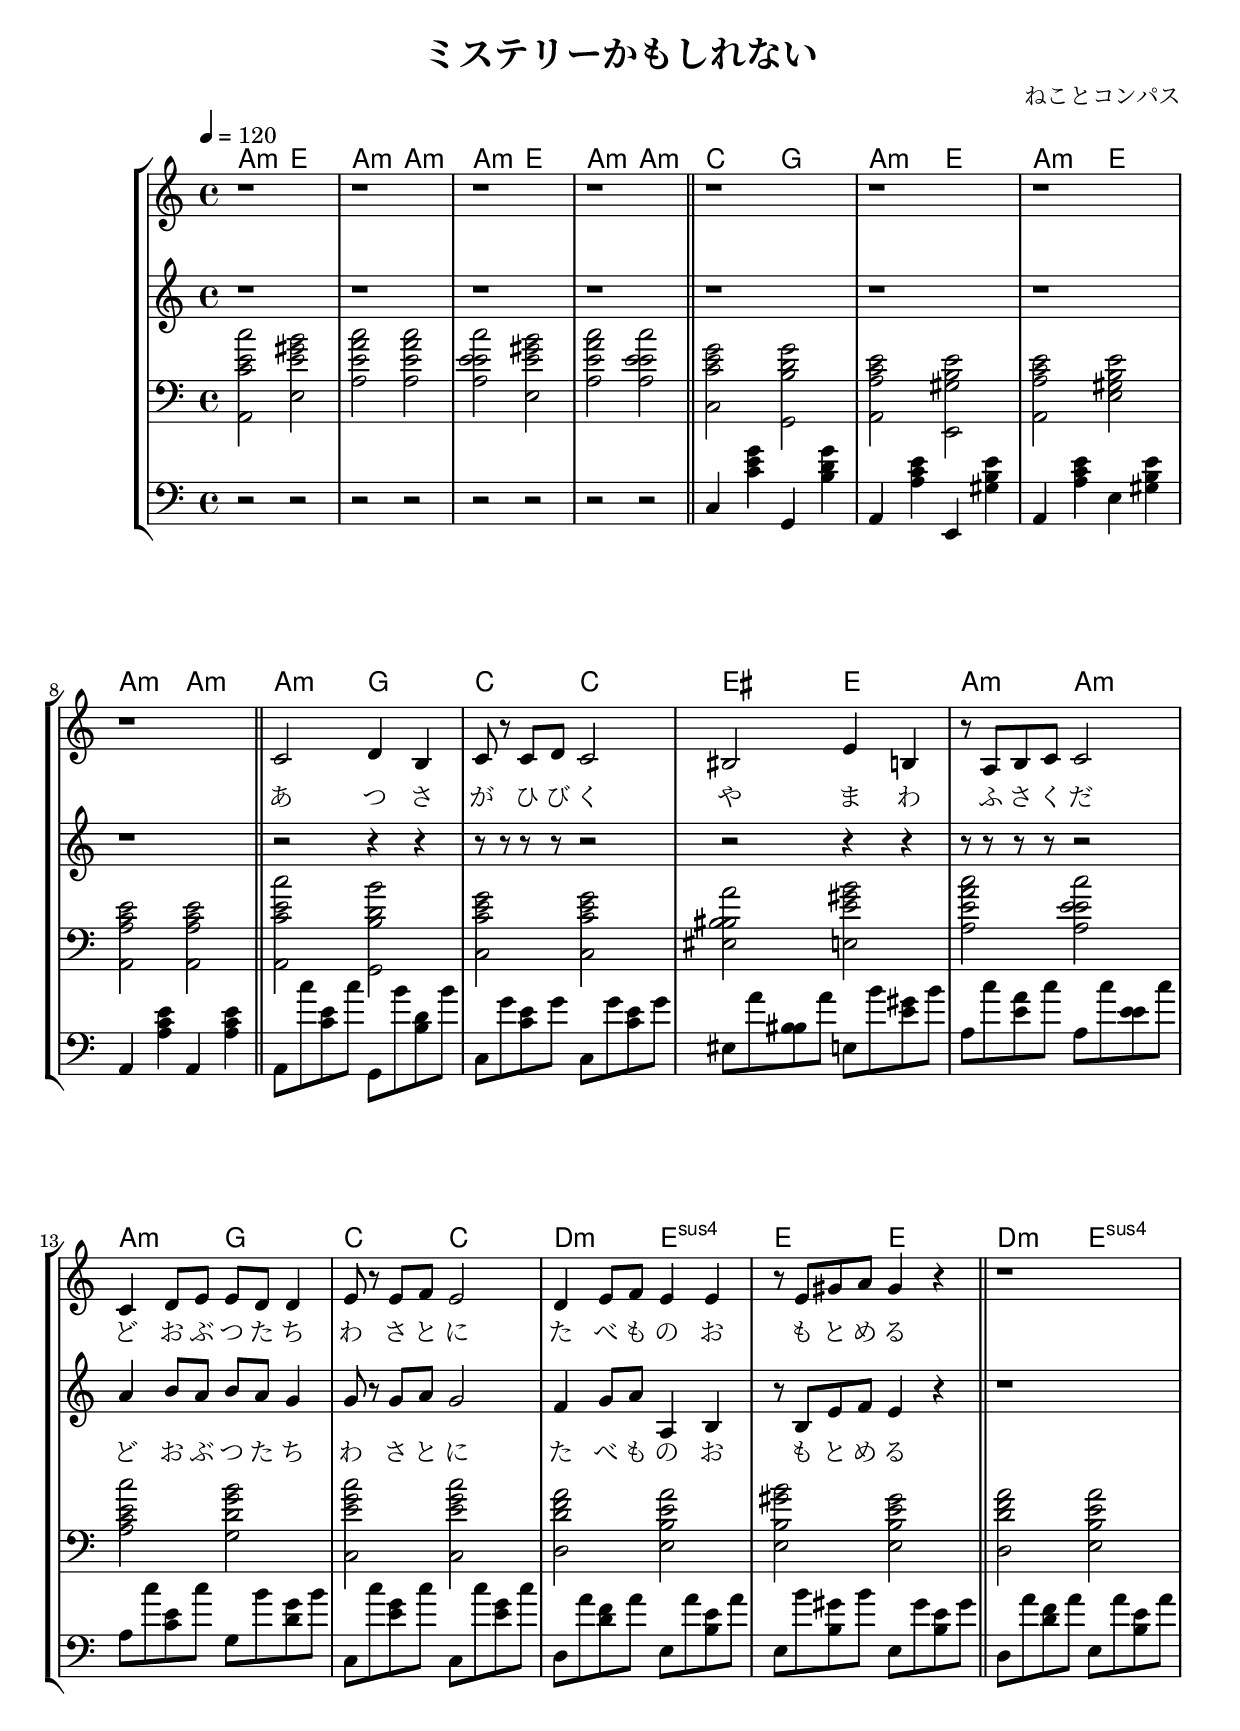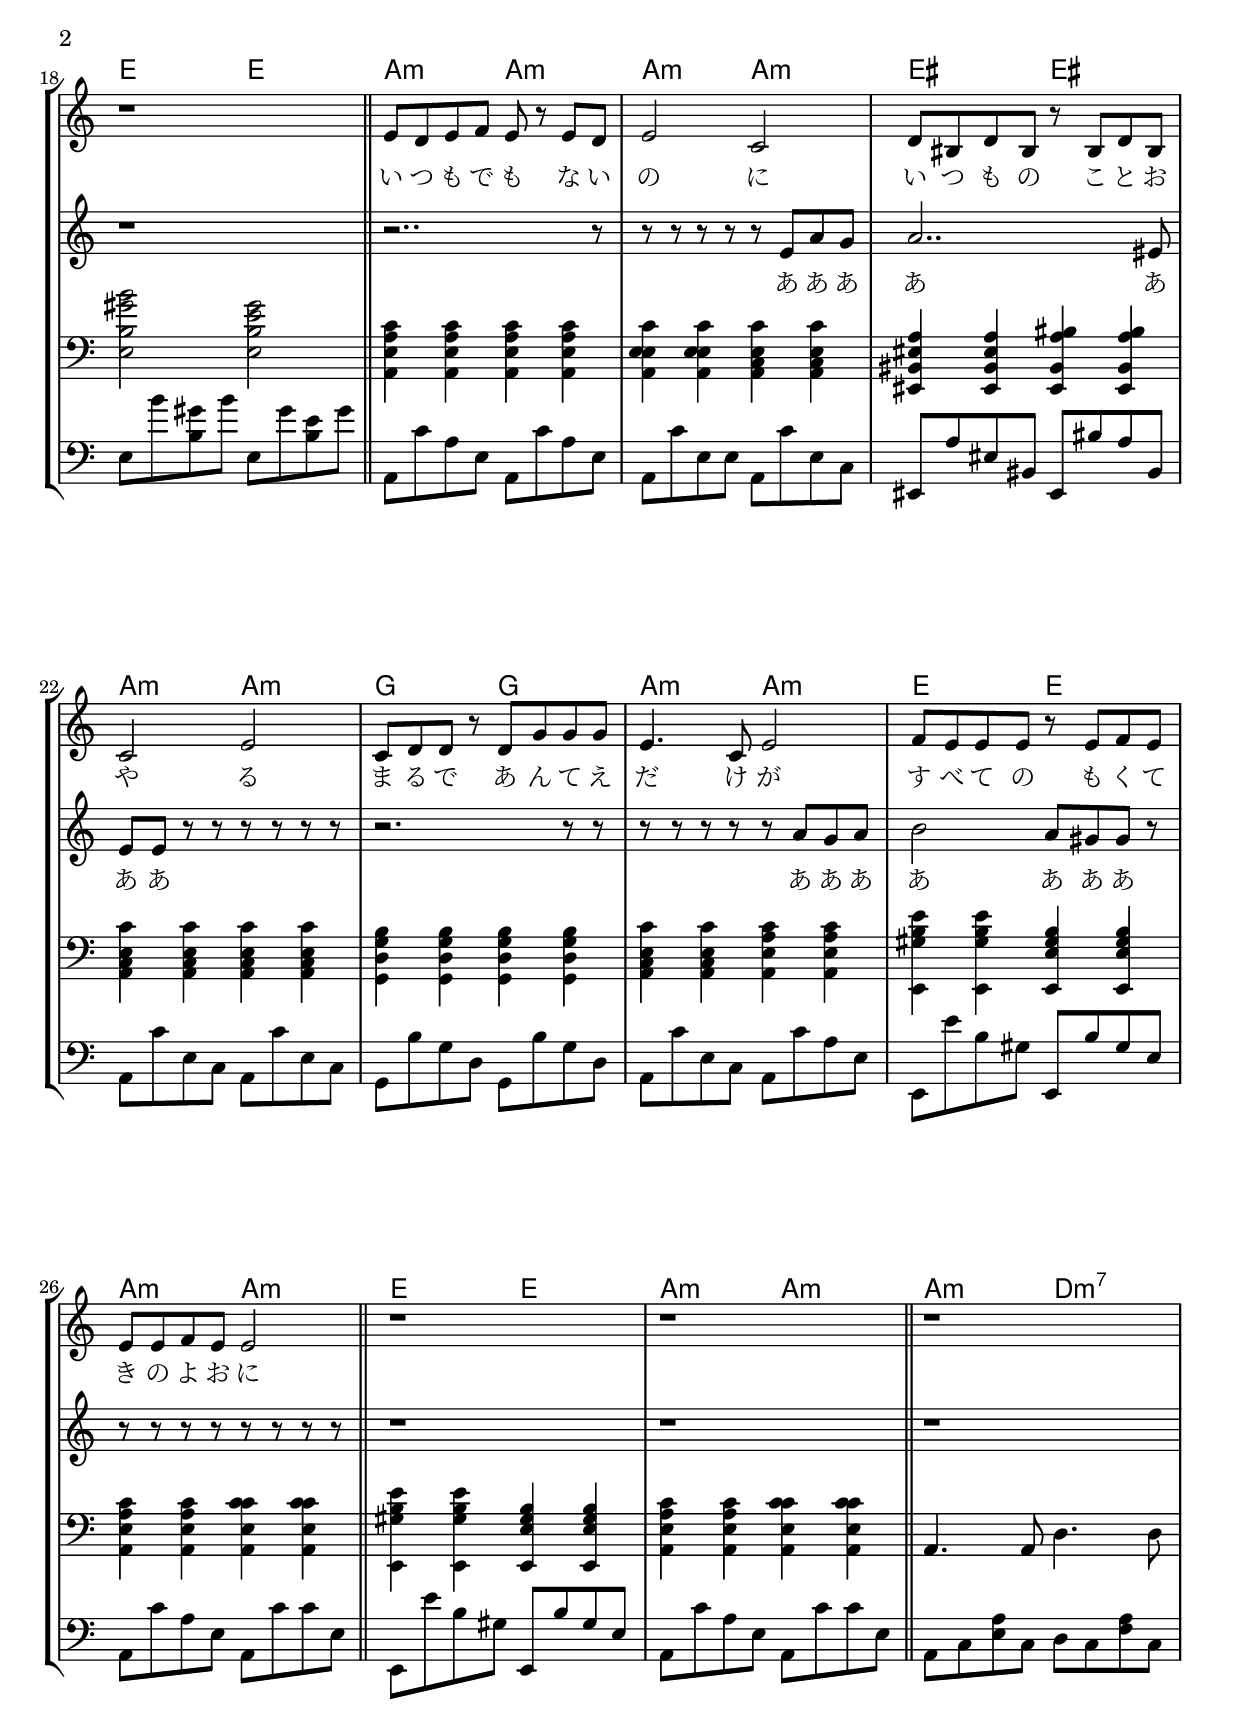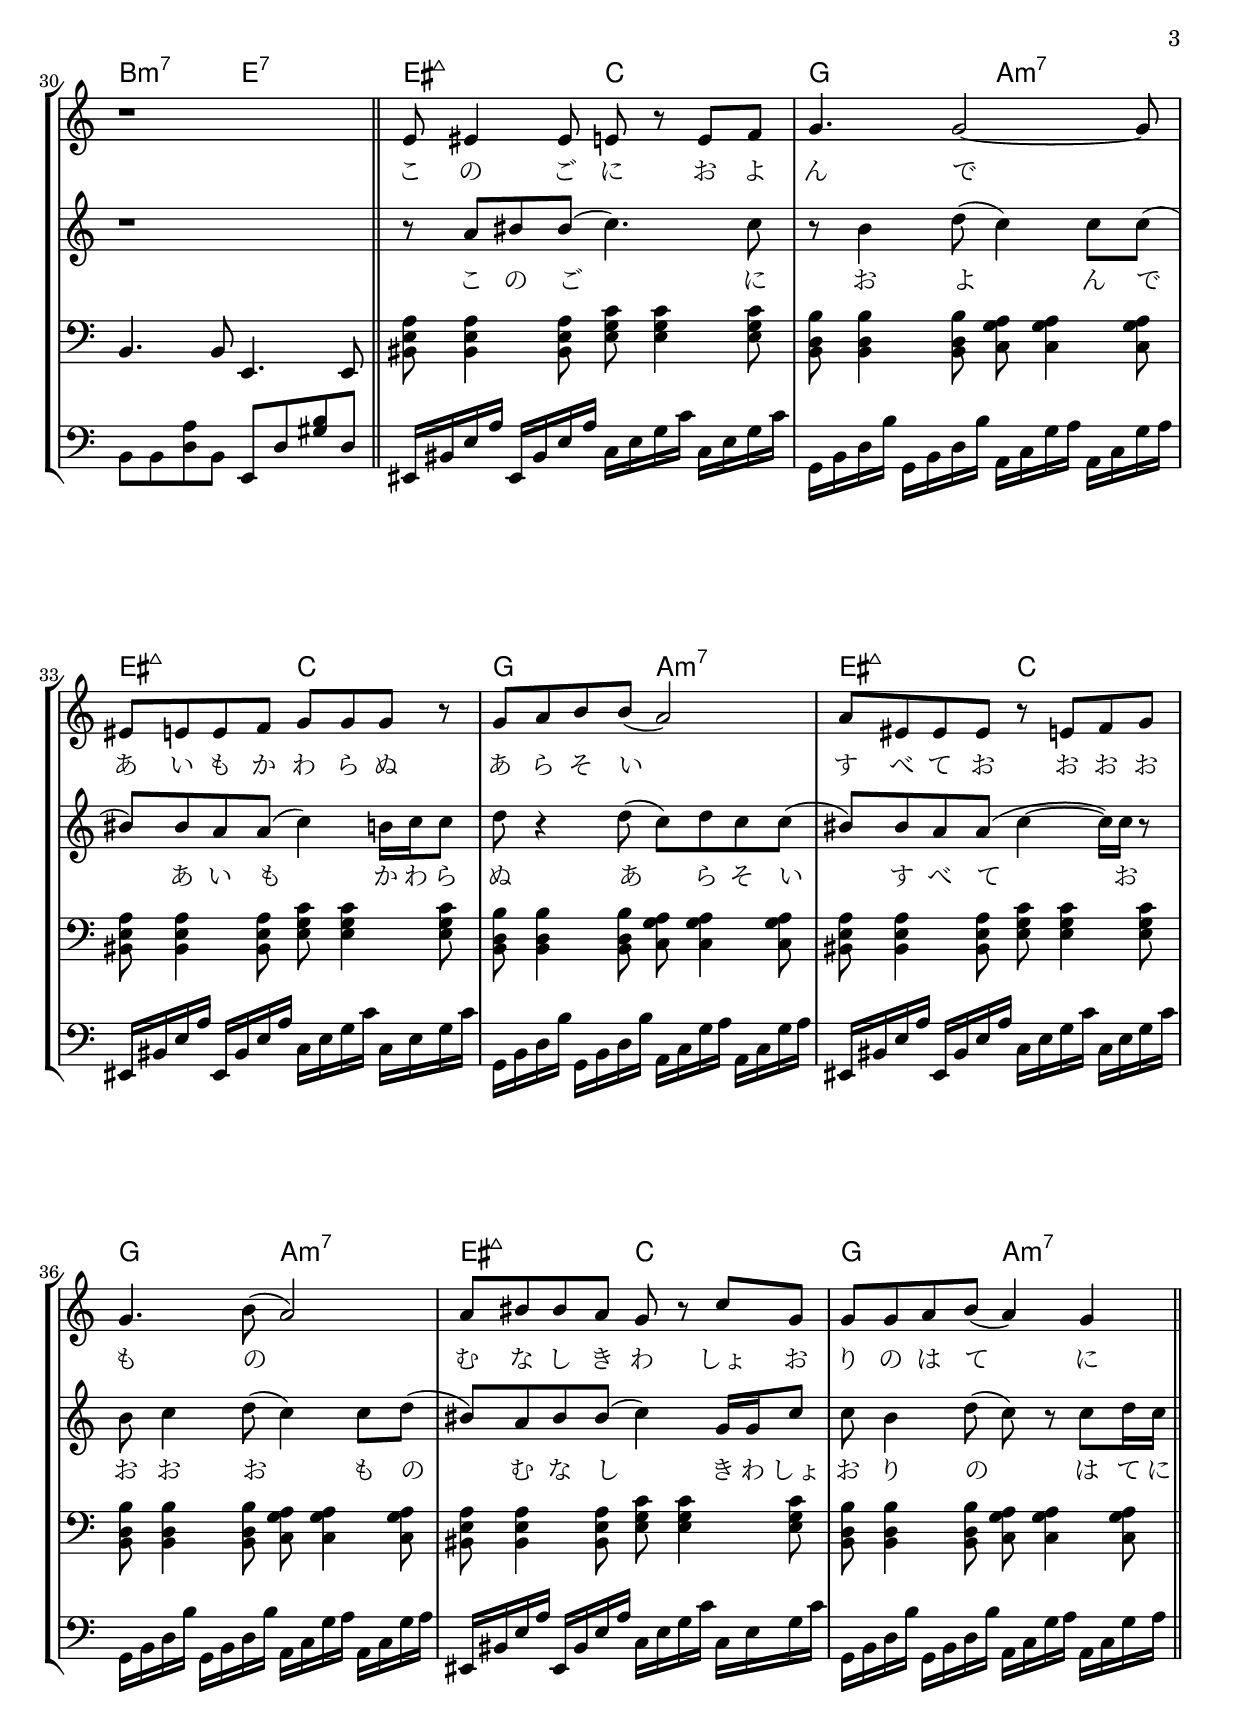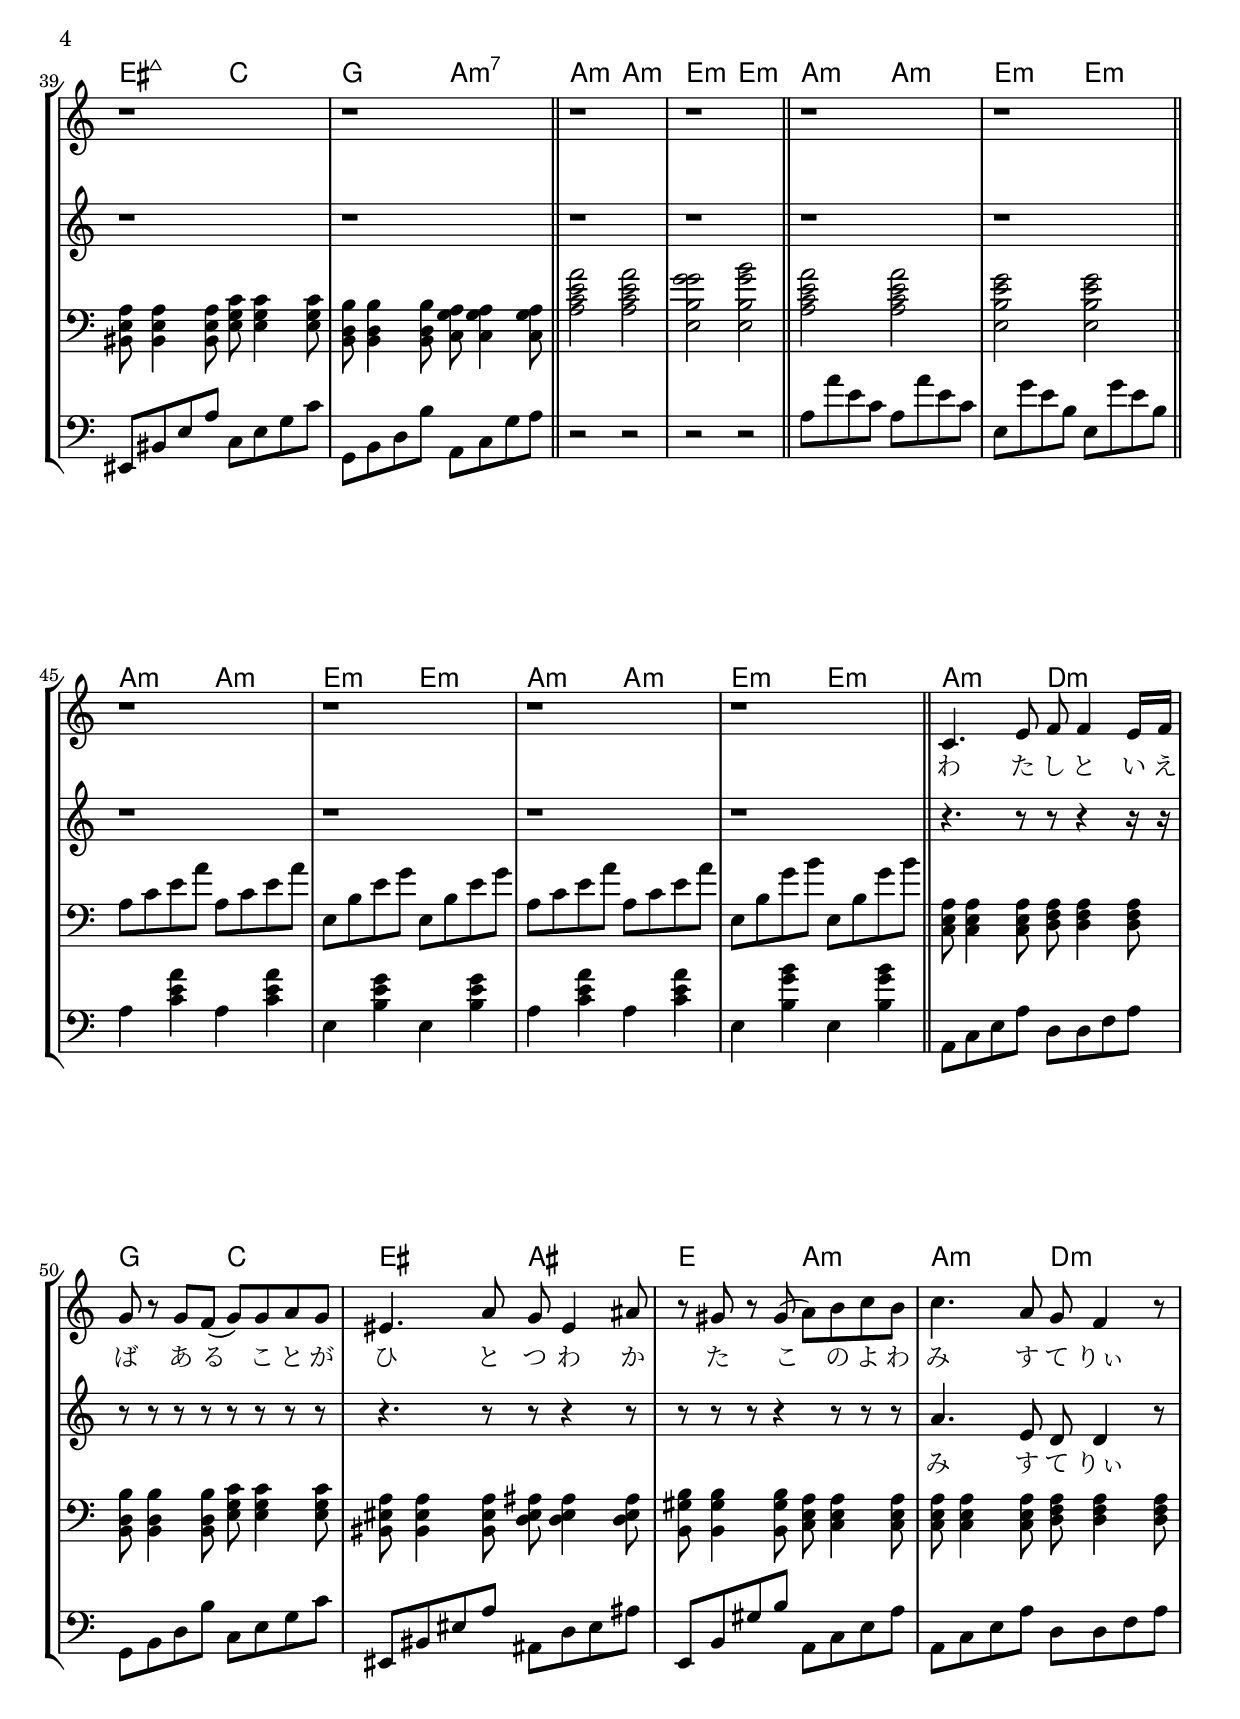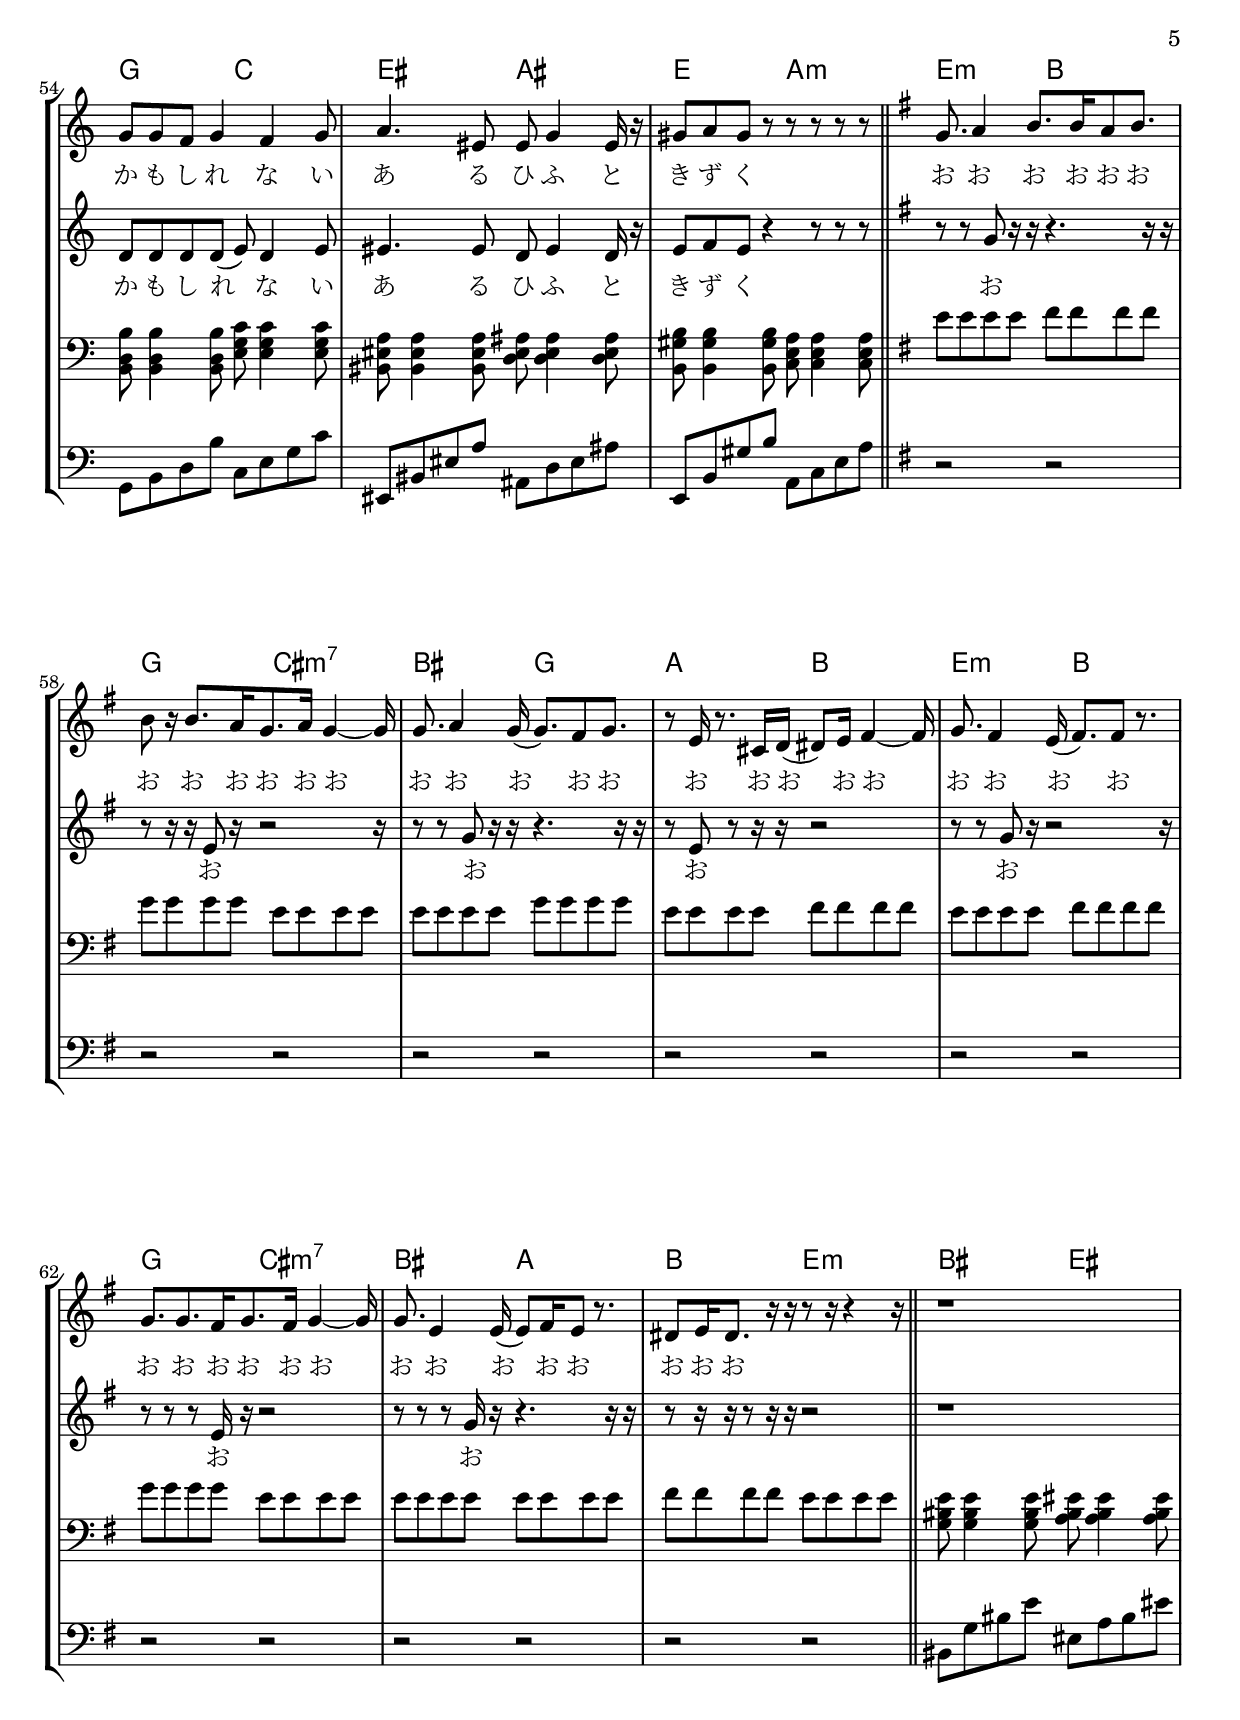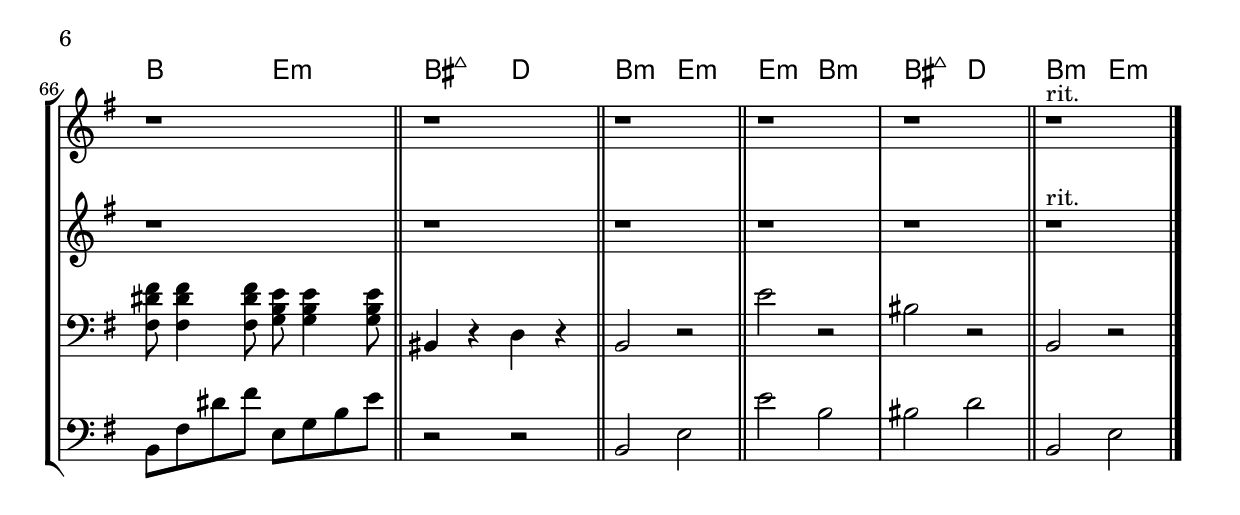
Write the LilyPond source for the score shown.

\version "2.12.1"

\header {
	title = \markup {ミステリーかもしれない}
	composer = \markup \center-column {ねことコンパス}
}

harmony = \chordmode {
	a2:m e a:m a:m a:m e a:m a:m 

	c g a:m e a:m e a:m a:m 

	a:m g c c eis e a:m a:m a:m g c c d:m e:sus4 e e 

	d:m e:sus4 e e 

	a:m a:m a:m a:m eis eis a:m a:m g g a:m a:m e e a:m a:m 

	e e a:m a:m 

	a:m d:min7 b:m7 e:7 

	eis:maj7 c g a:min7 eis:maj7 c g a:min7 eis:maj7 c g a:min7 eis:maj7 c g a:min7 

	eis:maj7 c g a:min7 

	a:m a:m e:m e:m 

	a:m a:m e:m e:m 

	a:m a:m e:m e:m a:m a:m e:m e:m 

	a:m d:m g c eis ais e a:m a:m d:m g c eis ais e a:m 

	e:m b g cis:m7 bis g a b e:m b g cis:m7 bis a b e:m 

	bis eis b e:m 

	bis:maj7 d 

	b:m e:m 

	e:m b:m bis:maj7 d 

	b:m e:m 
}

melody = {
	\key c \major
	\tempo 4 = 120
	r1 | r1 | r1 | r1   
	r1 | r1 | r1 | r1   
	\set Staff.midiInstrument = #"mmi0.45"
	 c'2  d'4  b4 
	c'8  r8  c'8  d'8  c'2 
	bis2  e'4  b4 
	r8  a8  b8  c'8  c'2 
	c'4  d'8  e'8  e'8  d'8  d'4 
	e'8  r8  e'8  f'8  e'2 
	d'4  e'8  f'8  e'4  e'4 
	r8  e'8  gis'8  a'8  gis'4  	r4 	r1 | r1   
	\set Staff.midiInstrument = #"mmi0.45"
	e'8  d'8  e'8  f'8  e'8  r8  e'8  d'8 
	e'2  c'2 
	d'8  bis8  d'8  bis8  r8  bis8  d'8  bis8 
	c'2  e'2 
	c'8  d'8  d'8  r8  d'8  g'8  g'8  g'8 
	e'4.  c'8  e'2 
	f'8  e'8  e'8  e'8  r8  e'8  f'8  e'8 
	e'8  e'8  f'8  e'8  e'2
	r1 | r1   
	r1 | r1   
	\set Staff.midiInstrument = #"mmi0.45"
	e'8  eis'4  eis'8  e'8  r8  e'8  f'8 
	g'4.  g'2~g'8 
	eis'8  e'8  e'8  f'8  g'8  g'8  g'8  r8 
	g'8  a'8  b'8  b'8  (a'2) 
	a'8  eis'8  eis'8  eis'8  r8  e'8  f'8  g'8 
	g'4.  b'8  (a'2) 
	a'8  bis'8  bis'8  a'8  g'8  r8  c''8  g'8 
	g'8  g'8  a'8  b'8  (a'4)  g'4
	r1 | r1   
	r1 | r1   
	r1 | r1   
	r1 | r1 | r1 | r1   
	\set Staff.midiInstrument = #"mmi0.45"
	c'4.  e'8  f'8  f'4  e'16  f'16 
	g'8  r8  g'8  f'8  (g'8)  g'8  a'8  g'8 
	eis'4.  a'8  g'8  eis'4  ais'8 
	r8  gis'8  r8  gis'8  (a'8)  b'8  c''8  b'8 
	c''4.  a'8  g'8  f'4  r8 
	g'8  g'8  f'8  g'4  f'4  g'8 
	a'4.  eis'8  eis'8  g'4  eis'16  r16 
	gis'8  a'8  gis'8  r8  r8  r8  r8  r8
	\set Staff.midiInstrument = #"Pad 5 (bowed)"
		\key g \major
g'8.  a'4  b'8.  b'16  a'8  b'8. 
	b'8  r16  b'8.  a'16  g'8.  a'16  g'4~g'16 
	g'8.  a'4  g'16  (g'8.)  fis'8  g'8. 
	r8  e'16  r8.  cis'16  d'16  (dis'8)  e'16  fis'4~fis'16 
	g'8.  fis'4  e'16  (fis'8.)  fis'8  r8. 
	g'8.  g'8.  fis'16  g'8.  fis'16  g'4~g'16 
	g'8.  e'4  e'16  (e'8)  fis'16  e'8  r8. 
	dis'8  e'16  dis'8.  r16  r16  r8  r16  r4~r16
	r1 | r1   
	r1   
	r1   
	r1 | r1   
	r1^"rit." \bar "|."
}

words = \lyricmode {
	
	
	あ  つ  さ  が  ひ  び  く  や  ま  わ  ふ  さ  く  だ  ど  お  ぶ  つ  た  ち  わ  さ  と  に  た  べ  も  の  お  も  と  め  る  
	
	い  つ  も  で  も  な  い  の  に  い  つ  も  の  こ  と  お  や  る  ま  る  で  あ  ん  て  え  だ  け  が  す  べ  て  の  も  く  て  き  の  よ  お  に  
	
	
	こ  の  ご  に  お  よ  ん  で  あ  い  も  か  わ  ら  ぬ  あ  ら  そ  い  す  べ  て  お  お  お  お  も  の  む  な  し  き  わ  しょ  お  り  の  は  て  に  
	
	
	
	
	わ  た  し  と  い  え  ば  あ  る  こ  と  が  ひ  と  つ  わ  か  た  こ  の  よ  わ  み  す  て  りぃ  か  も  し  れ  な  い  あ  る  ひ  ふ  と  き  ず  く  
	お  お  お  お  お  お  お  お  お  お  お  お  お  お  お  お  お  お  お  お  お  お  お  お  お  お  お  お  お  お  お  お  お  お  お  お  お  お  お  お  
	
	
	
	
	
}

secondmelody = {
	\key c \major
	\tempo 4 = 120
	r1 | r1 | r1 | r1   
	r1 | r1 | r1 | r1   
	\set Staff.midiInstrument = #"fss0.29"
	 r2  r4  r4 
	r8  r8  r8  r8  r2 
	r2  r4  r4 
	r8  r8  r8  r8  r2 
	a'4  b'8  a'8  b'8  a'8  g'4 
	g'8  r8  g'8  a'8  g'2 
	f'4  g'8  a'8  a4  b4 
	r8  b8  e'8  f'8  e'4  	r4 	r1 | r1   
	\set Staff.midiInstrument = #"Distorted Guitar"
	r2..  r8 
	r8  r8  r8  r8  r8  e'8  a'8  g'8 
	a'2..  eis'8 
	e'8  e'8  r8  r8  r8  r8  r8  r8 
	r2.  r8  r8 
	r8  r8  r8  r8  r8  a'8  g'8  a'8 
	b'2  a'8  gis'8  gis'8  r8 
	r8  r8  r8  r8  r8  r8  r8  r8
	r1 | r1   
	r1 | r1   
	\set Staff.midiInstrument = #"fss0.35"
	r8 a'8  bis'8  bis'8  (c''4.)  c''8 
	r8  b'4  d''8  (c''4)  c''8  c''8 
	(bis'8)  bis'8  a'8  a'8  (c''4)  b'16  c''16  c''8 
	d''8  r4  d''8  (c''8)  d''8  c''8  c''8 
	(bis'8)  bis'8  a'8  a'8  (c''4~c''16)  c''16  r8 
	b'8  c''4  d''8  (c''4)  c''8  d''8 
	(bis'8)  a'8  bis'8  bis'8  (c''4)  g'16  g'16  c''8 
	c''8  b'4  d''8  (c''8)  r8  c''8  d''16  c''16
	r1 | r1   
	r1 | r1   
	r1 | r1   
	r1 | r1 | r1 | r1   
	\set Staff.midiInstrument = #"mmi0.42"
	r4.  r8  r8  r4  r16  r16 
	r8  r8  r8  r8  r8  r8  r8  r8 
	r4.  r8  r8  r4  r8 
	r8  r8  r8  r4  r8  r8  r8 
	a'4.  e'8  d'8  d'4  r8 
	d'8  d'8  d'8  d'8  (e'8)  d'4  e'8 
	eis'4.  eis'8  d'8  eis'4  d'16  r16 
	e'8  f'8  e'8  r4  r8  r8  r8
	\set Staff.midiInstrument = #"Tubular Bells"
		\key g \major
r8  r8  g'8  r16  r16  r4.  r16  r16 
	r8  r16  r16  e'8  r16  r2~r16 
	r8  r8  g'8  r16  r16  r4.  r16  r16 
	r8  e'8  r8  r16  r16  r2 
	r8  r8  g'8  r16  r2  r16 
	r8  r8  r8  e'16  r16  r2 
	r8  r8  r8  g'16  r16  r4.  r16  r16 
	r8  r16  r16  r8  r16  r16  r2
	r1 | r1   
	r1   
	r1   
	r1 | r1   
	r1^"rit." \bar "|."
}

secondwords = \lyricmode {
	
	
	ど  お  ぶ  つ  た  ち  わ  さ  と  に  た  べ  も  の  お  も  と  め  る  
	
	あ  あ  あ  あ  あ  あ  あ  あ  あ  あ  あ  あ  あ  あ  
	
	
	こ  の  ご  に  お  よ  ん  で  あ  い  も  か  わ  ら  ぬ  あ  ら  そ  い  す  べ  て  お  お  お  お  も  の  む  な  し  き  わ  しょ  お  り  の  は  て  に  
	
	
	
	
	み  す  て  りぃ  か  も  し  れ  な  い  あ  る  ひ  ふ  と  き  ず  く  
	お  お  お  お  お  お  お  
	
	
	
	
	
}

tempochange = {
	\tempo 4 = 120
	r1 | r1 | r1 | r1 \bar "||"
	\tempo 4 = 120
	r1 | r1 | r1 | r1 \bar "||"
	\tempo 4 = 120
	r1 | r1 | r1 | r1 | r1 | r1 | r1 | r1 \bar "||"
	\tempo 4 = 120
	r1 | r1 \bar "||"
	\tempo 4 = 120
	r1 | r1 | r1 | r1 | r1 | r1 | r1 | r1 \bar "||"
	\tempo 4 = 120
	r1 | r1 \bar "||"
	\tempo 4 = 120
	r1 | r1 \bar "||"
	\tempo 4 = 120
	r1 | r1 | r1 | r1 | r1 | r1 | r1 | r1 \bar "||"
	\tempo 4 = 120
	r1 | r1 \bar "||"
	\tempo 4 = 120
	r1 | r1 \bar "||"
	\tempo 4 = 120
	r1 | r1 \bar "||"
	\tempo 4 = 120
	r1 | r1 | r1 | r1 \bar "||"
	\tempo 4 = 120
	r1 | r1 | r1 | r1 | r1 | r1 | r1 | r1 \bar "||"
	\tempo 4 = 120
	r1 | r1 | r1 | r1 | r1 | r1 | r1 | r1 \bar "||"
	\tempo 4 = 120
	r1 | r1 \bar "||"
	\tempo 4 = 120
	r1 \bar "||"
	\tempo 4 = 120
	r1 \bar "||"
	\tempo 4 = 120
	r1 | r1 \bar "||"
	\tempo 4 = 120
	\tempo 4 = 90 r2 \tempo 4 = 80 r2 \bar "|."
}

mainacc = {
	\clef bass
	\set Staff.midiInstrument = #"Pizzicato Strings"
	\key c \major
	\tempo 4 = 120
	<a, e' c' c''>2
	<e e' gis' b'>2
	<a e' a' c''>2
	<a e' a' c''>2
	<a e' e' c''>2
	<e e' gis' b'>2
	<a e' a' c''>2
	<a e' e' c''>2
	\bar "||"

	\set Staff.midiInstrument = #"Pizzicato Strings"
	<c c' e' g'>2
	<g, b d' g'>2
	<a, a c' e'>2
	<e, gis b e'>2
	<a, a c' e'>2
	<e gis b e'>2
	<a, a c' e'>2
	<a, a c' e'>2
	\bar "||"

	\set Staff.midiInstrument = #"Pizzicato Strings"
	<a, e' c' c''>2
	<g, b d' b'>2
	<c c' e' g'>2
	<c c' e' g'>2
	<eis bis bis a'>2
	<e e' gis' b'>2
	<a e' a' c''>2
	<a e' e' c''>2
	<a c' e' c''>2
	<g d' g' b'>2
	<c e' g' c''>2
	<c e' g' c''>2
	<d d' f' a'>2
	<e b e' a'>2
	<e b gis' b'>2
	<e b e' gis'>2
	\bar "||"

	\set Staff.midiInstrument = #"Pizzicato Strings"
	<d d' f' a'>2
	<e b e' a'>2
	<e b gis' b'>2
	<e b e' gis'>2
	\bar "||"

	\set Staff.midiInstrument = #"Synthbrass 1"
	<a, e a c'>4 <a, e a c'>4
	<a, e a c'>4 <a, e a c'>4
	<a, e e c'>4 <a, e e c'>4
	<a, c e c'>4 <a, c e c'>4
	<eis, bis, eis a>4 <eis, bis, eis a>4
	<eis, bis, a bis>4 <eis, bis, a bis>4
	<a, c e c'>4 <a, c e c'>4
	<a, c e c'>4 <a, c e c'>4
	<g, d g b>4 <g, d g b>4
	<g, d g b>4 <g, d g b>4
	<a, c e c'>4 <a, c e c'>4
	<a, e a c'>4 <a, e a c'>4
	<e, gis b e'>4 <e, gis b e'>4
	<e, e gis b>4 <e, e gis b>4
	<a, e a c'>4 <a, e a c'>4
	<a, e c' c'>4 <a, e c' c'>4
	\bar "||"

	\set Staff.midiInstrument = #"Tremolo Strings"
	<e, gis b e'>4 <e, gis b e'>4
	<e, e gis b>4 <e, e gis b>4
	<a, e a c'>4 <a, e a c'>4
	<a, e c' c'>4 <a, e c' c'>4
	\bar "||"

	\set Staff.midiInstrument = #"Lead 4 (chiff)"
	a,4.a,8
	d4.d8
	b,4.b,8
	e,4.e,8
	\bar "||"

	\set Staff.midiInstrument = #"Lead 2 (sawtooth)"
	<bis, e a>8 <bis, e a>4 <bis, e a>8
	<e g c'>8 <e g c'>4 <e g c'>8
	<b, d b>8 <b, d b>4 <b, d b>8
	<c g a>8 <c g a>4 <c g a>8
	<bis, e a>8 <bis, e a>4 <bis, e a>8
	<e g c'>8 <e g c'>4 <e g c'>8
	<b, d b>8 <b, d b>4 <b, d b>8
	<c g a>8 <c g a>4 <c g a>8
	<bis, e a>8 <bis, e a>4 <bis, e a>8
	<e g c'>8 <e g c'>4 <e g c'>8
	<b, d b>8 <b, d b>4 <b, d b>8
	<c g a>8 <c g a>4 <c g a>8
	<bis, e a>8 <bis, e a>4 <bis, e a>8
	<e g c'>8 <e g c'>4 <e g c'>8
	<b, d b>8 <b, d b>4 <b, d b>8
	<c g a>8 <c g a>4 <c g a>8
	\bar "||"

	\set Staff.midiInstrument = #"Pad 3 (polysynth)"
	<bis, e a>8 <bis, e a>4 <bis, e a>8
	<e g c'>8 <e g c'>4 <e g c'>8
	<b, d b>8 <b, d b>4 <b, d b>8
	<c g a>8 <c g a>4 <c g a>8
	\bar "||"

	\set Staff.midiInstrument = #"Pizzicato Strings"
	<a c' e' a'>2
	<a c' e' a'>2
	<e b g' g'>2
	<e b g' b'>2
	\bar "||"

	\set Staff.midiInstrument = #"Acoustic Guitar (steel)"
	<a c' e' a'>2
	<a c' e' a'>2
	<e b e' g'>2
	<e b e' g'>2
	\bar "||"

	\set Staff.midiInstrument = #"Electric Grand"
	a8 c'8 e'8 a'8
	a8 c'8 e'8 a'8
	e8 b8 e'8 g'8
	e8 b8 e'8 g'8
	a8 c'8 e'8 a'8
	a8 c'8 e'8 a'8
	e8 b8 g'8 b'8
	e8 b8 g'8 b'8
	\bar "||"

	\set Staff.midiInstrument = #"Pad 7 (halo)"
	<c e a>8 <c e a>4 <c e a>8
	<d f a>8 <d f a>4 <d f a>8
	<b, d b>8 <b, d b>4 <b, d b>8
	<e g c'>8 <e g c'>4 <e g c'>8
	<bis, eis a>8 <bis, eis a>4 <bis, eis a>8
	<d eis ais>8 <d eis ais>4 <d eis ais>8
	<b, gis b>8 <b, gis b>4 <b, gis b>8
	<c e a>8 <c e a>4 <c e a>8
	<c e a>8 <c e a>4 <c e a>8
	<d f a>8 <d f a>4 <d f a>8
	<b, d b>8 <b, d b>4 <b, d b>8
	<e g c'>8 <e g c'>4 <e g c'>8
	<bis, eis a>8 <bis, eis a>4 <bis, eis a>8
	<d eis ais>8 <d eis ais>4 <d eis ais>8
	<b, gis b>8 <b, gis b>4 <b, gis b>8
	<c e a>8 <c e a>4 <c e a>8
	\bar "||"

	\set Staff.midiInstrument = #"Pad 7 (halo)"
	\key g \major
	e'8 e'8 e'8 e'8
	fis'8 fis'8 fis'8 fis'8
	g'8 g'8 g'8 g'8
	e'8 e'8 e'8 e'8
	e'8 e'8 e'8 e'8
	g'8 g'8 g'8 g'8
	e'8 e'8 e'8 e'8
	fis'8 fis'8 fis'8 fis'8
	e'8 e'8 e'8 e'8
	fis'8 fis'8 fis'8 fis'8
	g'8 g'8 g'8 g'8
	e'8 e'8 e'8 e'8
	e'8 e'8 e'8 e'8
	e'8 e'8 e'8 e'8
	fis'8 fis'8 fis'8 fis'8
	e'8 e'8 e'8 e'8
	\bar "||"

	\set Staff.midiInstrument = #"Pad 7 (halo)"
	<g bis e'>8 <g bis e'>4 <g bis e'>8
	<a bis eis'>8 <a bis eis'>4 <a bis eis'>8
	<fis dis' fis'>8 <fis dis' fis'>4 <fis dis' fis'>8
	<g b e'>8 <g b e'>4 <g b e'>8
	\bar "||"

	\set Staff.midiInstrument = #"Pizzicato Strings"
	bis,4 r4
	d4 r4
	\bar "||"

	\set Staff.midiInstrument = #"Pizzicato Strings"
	b,2
	r2
	\bar "||"

	\set Staff.midiInstrument = #"Tremolo Strings"
	e'2
	r2
	bis2
	r2
	\bar "||"

	\set Staff.midiInstrument = #"Orchestra Hit"
	b,2
	r2
	\bar "|."
}

subacc = {
	\clef bass
	\set Staff.midiInstrument = #"Acoustic grand"
	\key c \major
	\tempo 4 = 120
	r2
	r2
	r2
	r2
	r2
	r2
	r2
	r2
	\bar "||"

	\set Staff.midiInstrument = #"Lead 6 (voice)"
	c4 <c' e' g'>4
	g,4 <b d' g'>4
	a,4 <a c' e'>4
	e,4 <gis b e'>4
	a,4 <a c' e'>4
	e4 <gis b e'>4
	a,4 <a c' e'>4
	a,4 <a c' e'>4
	\bar "||"

	\set Staff.midiInstrument = #"Voice Oohs"
	a,8 c'' <e' c'> c''
	g,8 b' <b d'> b'
	c8 g' <c' e'> g'
	c8 g' <c' e'> g'
	eis8 a' <bis bis> a'
	e8 b' <e' gis'> b'
	a8 c'' <e' a'> c''
	a8 c'' <e' e'> c''
	a8 c'' <c' e'> c''
	g8 b' <d' g'> b'
	c8 c'' <e' g'> c''
	c8 c'' <e' g'> c''
	d8 a' <d' f'> a'
	e8 a' <b e'> a'
	e8 b' <b gis'> b'
	e8 gis' <b e'> gis'
	\bar "||"

	\set Staff.midiInstrument = #"Blown Bottle"
	d8 a' <d' f'> a'
	e8 a' <b e'> a'
	e8 b' <b gis'> b'
	e8 gis' <b e'> gis'
	\bar "||"

	\set Staff.midiInstrument = #"Viola"
	a,8 c' a e
	a,8 c' a e
	a,8 c' e e
	a,8 c' e c
	eis,8 a eis bis,
	eis,8 bis a bis,
	a,8 c' e c
	a,8 c' e c
	g,8 b g d
	g,8 b g d
	a,8 c' e c
	a,8 c' a e
	e,8 e' b gis
	e,8 b gis e
	a,8 c' a e
	a,8 c' c' e
	\bar "||"

	\set Staff.midiInstrument = #"Viola"
	e,8 e' b gis
	e,8 b gis e
	a,8 c' a e
	a,8 c' c' e
	\bar "||"

	\set Staff.midiInstrument = #"Synth Voice"
	a,8 c <e a> c
	d8 c <f a> c
	b,8 b, <d a> b,
	e,8 d <gis b> d
	\bar "||"

	\set Staff.midiInstrument = #"Synth Voice"
	eis,16 bis, e a eis, bis, e a
	c16 e g c' c e g c'
	g,16 b, d b g, b, d b
	a,16 c g a a, c g a
	eis,16 bis, e a eis, bis, e a
	c16 e g c' c e g c'
	g,16 b, d b g, b, d b
	a,16 c g a a, c g a
	eis,16 bis, e a eis, bis, e a
	c16 e g c' c e g c'
	g,16 b, d b g, b, d b
	a,16 c g a a, c g a
	eis,16 bis, e a eis, bis, e a
	c16 e g c' c e g c'
	g,16 b, d b g, b, d b
	a,16 c g a a, c g a
	\bar "||"

	\set Staff.midiInstrument = #"Synth Voice"
	eis,8 bis,8 e8 a8
	c8 e8 g8 c'8
	g,8 b,8 d8 b8
	a,8 c8 g8 a8
	\bar "||"

	\set Staff.midiInstrument = #"Voice Oohs"
	r2
	r2
	r2
	r2
	\bar "||"

	\set Staff.midiInstrument = #"Pad 2 (warm)"
	a8 a' e' c'
	a8 a' e' c'
	e8 g' e' b
	e8 g' e' b
	\bar "||"

	\set Staff.midiInstrument = #"Acoustic grand"
	a4 <c' e' a'>4
	a4 <c' e' a'>4
	e4 <b e' g'>4
	e4 <b e' g'>4
	a4 <c' e' a'>4
	a4 <c' e' a'>4
	e4 <b g' b'>4
	e4 <b g' b'>4
	\bar "||"

	\set Staff.midiInstrument = #"French horn"
	a,8 c8 e8 a8
	d8 d8 f8 a8
	g,8 b,8 d8 b8
	c8 e8 g8 c'8
	eis,8 bis,8 eis8 a8
	ais,8 d8 eis8 ais8
	e,8 b,8 gis8 b8
	a,8 c8 e8 a8
	a,8 c8 e8 a8
	d8 d8 f8 a8
	g,8 b,8 d8 b8
	c8 e8 g8 c'8
	eis,8 bis,8 eis8 a8
	ais,8 d8 eis8 ais8
	e,8 b,8 gis8 b8
	a,8 c8 e8 a8
	\bar "||"

	\set Staff.midiInstrument = #"Acoustic grand"
	\key g \major
	r2
	r2
	r2
	r2
	r2
	r2
	r2
	r2
	r2
	r2
	r2
	r2
	r2
	r2
	r2
	r2
	\bar "||"

	\set Staff.midiInstrument = #"French horn"
	bis,8 g8 bis8 e'8
	eis8 a8 bis8 eis'8
	b,8 fis8 dis'8 fis'8
	e8 g8 b8 e'8
	\bar "||"

	\set Staff.midiInstrument = #"Acoustic grand"
	r2
	r2
	\bar "||"

	\set Staff.midiInstrument = #"FX 4 (atmosphere)"
	b,2
	e2
	\bar "||"

	\set Staff.midiInstrument = #"Pad 8 (sweep)"
	e'2
	b2
	bis2
	d'2
	\bar "||"

	\set Staff.midiInstrument = #"FX 5 (brightness)"
	b,2
	e2
	\bar "|."
}

percA = {
	\drummode {
	r1 |r1 |r1 |r1 \bar "||"
	r1 |r1 |r1 |r1 \bar "||"
	r1  |r1  |r1  |r1  |r1  |r1  |r1  |r2 r8 hho4 hho8  \bar "||"
	r1  |r2 r8 hho4 hho8  \bar "||"
	cymr4 cymr4 cymr4 cymr4  |cymr4 cymr8 cymr16 cymr16 cymr4 cymr4  |cymr4 cymr4 cymr4 cymr4  |cymr4 cymr2.  |cymr4 cymr4 cymr4 cymr4  |cymr4 cymr8 cymr16 cymr16 cymr4 cymr4  |cymr4 cymr4 cymr4 cymr4  |cymr4 cymr2.  \bar "||"
	cymr4 cymr4 cymr4 cymr4  |cymr4 cymr8 cymr16 cymr16 cymr4 cymr4  \bar "||"
	r4 hh4 hh4 hh4  |r1  \bar "||"
	r4 sn2 sn8. sn16  |r4 sn2 sn8. sn16  |r4 sn2 sn8. sn16  |r4 sn2 sn8. sn16  |r4 sn2 sn8. sn16  |r4 sn2 sn8. sn16  |r4 sn2 sn8. sn16  |r8 sn8 sn4 sn8 sn8 sn16 sn8 sn16  \bar "||"
	r2 hho2  |r2 hho2  \bar "||"
	r1 |r1 \bar "||"
	r1  |r2 r8 hho4 hho8  \bar "||"
	r1 |r1 |r1 |r1 \bar "||"
	r8 cymr16 cymr16 cymr8 cymr16 cymr16 cymr8 cymr16 cymr16 cymr8 cymr8  |cymr8 cymr16 cymr16 cymr8 cymr16 cymr16 cymr8 cymr16 cymr16 cymr8 cymr8  |cymr8 cymr16 cymr16 cymr8 cymr16 cymr16 cymr8 cymr16 cymr16 cymr8 cymr16 cymr16  |cymr8 cymr16 cymr16 cymr8 cymr16 cymr16 cymr8 cymr16 cymr16 cymr8 cymr8  |r8 cymr16 cymr16 cymr8 cymr16 cymr16 cymr8 cymr16 cymr16 cymr8 cymr8  |cymr8 cymr16 cymr16 cymr8 cymr16 cymr16 cymr8 cymr16 cymr16 cymr8 cymr8  |cymr8 cymr16 cymr16 cymr8 cymr16 cymr16 cymr8 cymr16 cymr16 cymr8 cymr16 cymr16  |cymr8 cymr16 cymr16 cymr8 cymr16 cymr16 cymr8 cymr16 cymr16 cymr8 cymr8  \bar "||"
	\times 16/12{ cymr8. cymr8 cymr16 cymr8. cymr8 cymr16 } |\times 16/12{ r8. cymr8 cymr16 cymr8. cymr8 cymr16 } |\times 16/12{ cymr8. cymr8 cymr16 cymr8. cymr8 cymr16 } |\times 16/12{ r8. cymr8 cymr16 cymr8. cymr8 cymr16 } |\times 16/12{ cymr8. cymr8 cymr16 cymr8. cymr8 cymr16 } |\times 16/12{ r8. cymr8 cymr16 cymr8. cymr8 cymr16 } |\times 16/12{ cymr8. cymr8 cymr16 cymr8. cymr8 cymr16 } |\times 16/12{ cymr8. cymr8 cymr4. r16 } \bar "||"
	cymr4 cymr4 cymr4 cymr4  |cymr4 cymr8 cymr16 cymr16 cymr4 cymr4  \bar "||"
	r1 \bar "||"
	r1 \bar "||"
	r1  |r2 r8 hho4 hho8  \bar "||"
	cymr4 cymr4 cymr4 cymr4  \bar "|."
	}
}

percB = {
	\drummode {
	r1 |r1 |r1 |r1 \bar "||"
	r1 |r1 |r1 |r1 \bar "||"
	r4. hhp2 hhp8  |r4. hhp2 hhp8  |r4. hhp2 hhp8  |r4. hhp2 hhp8  |r4. hhp2 hhp8  |r4. hhp2 hhp8  |r4. hhp2 hhp8  |hhp4 hhp4 hhp4 hhp4  \bar "||"
	r4. hhp2 hhp8  |hhp4 hhp4 hhp4 hhp4  \bar "||"
	r2 sn2  |r2 sn2  |r2 sn2  |r8 sn8 sn2.  |r2 sn2  |r2 sn2  |r2 sn2  |r8 sn8 sn2.  \bar "||"
	r2 sn2  |r2 sn2  \bar "||"
	r4 sn8 sn4. sn4  |sn16 sn16 sn16 sn16 sn16 sn16 sn16 sn16 sn16 sn16 sn16 sn16 sn16 sn16 sn16 sn16  \bar "||"
	r4. r16 tommh8 tommh4. r16  |r1  |r4. r16 tommh8 tommh4. r16  |r1  |r4. r16 tommh8 tommh4. r16  |r1  |r4. r16 tommh8 tommh4. r16  |r1  \bar "||"
	r8 hh16 hh16 hh8 hh16 hh8. hh16 hh16 hh8 hh16 hh16  |hh8 hh16 hh16 hh8 hh16 hh8 hh4. r16  \bar "||"
	r1 |r1 \bar "||"
	r4. hhp2 hhp8  |hhp4 hhp4 hhp4 hhp4  \bar "||"
	r1 |r1 |r1 |r1 \bar "||"
	r4 sn2 sn4  |r4 sn8 sn4. sn4  |r4 sn2 sn4  |r4 sn8 sn4. sn4  |r4 sn2 sn4  |r4 sn8 sn4. sn4  |r4 sn2 sn4  |r4 sn2 sn8 sn16 sn16  \bar "||"
	\times 16/12{ r2 r8 hhp8 } |\times 16/12{ r2. } |\times 16/12{ r2 r8 hhp8 } |\times 16/12{ hhp2. } |\times 16/12{ r2 r8 hhp8 } |\times 16/12{ r2. } |\times 16/12{ r2 r8 hhp8 } |\times 16/12{ hhp2. } \bar "||"
	r2 sn2  |r2 sn2  \bar "||"
	r1 \bar "||"
	r1 \bar "||"
	r4. hhp2 hhp8  |hhp4 hhp4 hhp4 hhp4  \bar "||"
	r2 sn2  \bar "|."
	}
}

percC = {
	\drummode {
	r1 |r1 |r1 |r1 \bar "||"
	r1 |r1 |r1 |r1 \bar "||"
	hh4 hh4 hh4 hh4  |hh4 hh4 hh4 hh4  |hh4 hh4 hh4 hh4  |hh4 hh4 hh4 hh4  |hh4 hh4 hh4 hh4  |hh4 hh4 hh4 hh4  |hh4 hh4 hh4 hh4  |r4. hh2 r8  \bar "||"
	hh4 hh4 hh4 hh4  |r4. hh2 r8  \bar "||"
	bd2. r8 bd8  |bd2. r8 bd8  |bd2. r8 bd8  |bd4. bd8 bd4. bd8  |bd2. r8 bd8  |bd2. r8 bd8  |bd2. r8 bd8  |bd2 r8 bd4.  \bar "||"
	bd2. r8 bd8  |bd2 r8 bd4.  \bar "||"
	bd4 bd4 bd4 bd4  |bd4 bd4 bd8 bd8 bd8 bd8  \bar "||"
	r8 toml8 toml8 toml8 toml8 toml8 toml8 toml8  |toml8 toml8 toml8 toml8 toml8 toml8 toml8 toml8  |toml8 toml8 toml8 toml8 toml8 toml8 toml8 toml8  |toml8 toml8 toml8 toml8 toml8 toml8 toml8 toml8  |r8 toml8 toml8 toml8 toml8 toml8 toml8 toml8  |toml8 toml8 toml8 toml8 toml8 toml8 toml8 toml8  |toml8 toml8 toml8 toml8 toml8 toml8 toml8 toml8  |toml8 toml8 toml8 toml8 toml8 toml8 toml8 toml8  \bar "||"
	r4 sn2 sn4  |r4 sn4. sn16 sn8 sn16 sn16 sn16  \bar "||"
	r1 |r1 \bar "||"
	hh4 hh4 hh4 hh4  |r4. hh2 r8  \bar "||"
	r1 |r1 |r1 |r1 \bar "||"
	bd8. bd16 bd8. bd16 bd8. bd16 bd8. bd16  |bd8. bd16 bd8. bd16 bd8. bd16 bd4  |bd8. bd16 bd8. bd16 bd8. bd16 bd8. bd16  |bd8. bd16 bd8. bd16 bd8. bd16 bd4  |bd8. bd16 bd8. bd16 bd8. bd16 bd8. bd16  |bd8. bd16 bd8. bd16 bd8. bd16 bd4  |bd8. bd16 bd8. bd16 bd8. bd16 bd8. bd16  |bd8. bd16 bd8. bd16 bd8. bd16 bd8. bd16  \bar "||"
	\times 16/12{ bd4. bd4 r16 bd16 } |\times 16/12{ bd4. bd4. } |\times 16/12{ bd4. bd4 r16 bd16 } |\times 16/12{ bd4. bd4 r16 bd16 } |\times 16/12{ bd4. bd4 r16 bd16 } |\times 16/12{ bd4. bd4. } |\times 16/12{ bd4. bd4 r16 bd16 } |\times 16/12{ bd4 r16 bd16 bd4. } \bar "||"
	bd2. r8 bd8  |bd2 r8 bd4.  \bar "||"
	r1 \bar "||"
	r1 \bar "||"
	hh4 hh4 hh4 hh4  |r4. hh2 r8  \bar "||"
	bd2 r8 bd4.  \bar "|."
	}
}

percD = {
	\drummode {
	r1 |r1 |r1 |r1 \bar "||"
	r1 |r1 |r1 |r1 \bar "||"
	bd2. r8 bd8  |bd8. bd8. bd2 bd8  |bd2. r8 bd8  |bd8. bd8. bd2 bd8  |bd2. r8 bd8  |bd8. bd8. bd2 bd8  |bd2. r8 bd8  |bd8. bd4. r16 bd4 bd8  \bar "||"
	bd2. r8 bd8  |bd8. bd4. r16 bd4 bd8  \bar "||"
	r1 |r1 |r1 |r2 r8 tommh8 tommh4  |r1 |r1 |r1 |r8. tommh8. tommh2 r8  \bar "||"
	r1 |r8. tommh8. tommh2 r8  \bar "||"
	r8 hhp4 hhp4 hhp4 hhp8  |r8 hhp4 hhp4 hhp4 hhp8  \bar "||"
	r1  |r4. r16 tomfh8 tomfh4. r16  |r1  |r4. r16 tomfh8 tomfh4. r16  |r1  |r4. r16 tomfh8 tomfh4. r16  |r1  |r4. r16 tomfh2 r16  \bar "||"
	bd8 bd4 bd4 r16 bd8. bd8  |bd4. bd8. bd4. r16  \bar "||"
	r1 |r1 \bar "||"
	bd2. r8 bd8  |bd8. bd4. r16 bd4 bd8  \bar "||"
	r1 |r1 |r1 |r1 \bar "||"
	r1  |r2 r16 tommh4. r16  |r1  |r2 r16 tommh4. r16  |r1  |r2 r16 tommh4. r16  |r1  |r4. tommh2 r8  \bar "||"
	\times 16/12{ r2. } |\times 16/12{ rb2. } |\times 16/12{ r2. } |\times 16/12{ rb2. } |\times 16/12{ r2. } |\times 16/12{ rb2. } |\times 16/12{ r2. } |\times 16/12{ rb2. } \bar "||"
	r1 |r8. tommh8. tommh2 r8  \bar "||"
	r1 \bar "||"
	r1 \bar "||"
	bd2. r8 bd8  |bd8. bd4. r16 bd4 bd8  \bar "||"
	r8. tommh8. tommh2 r8  \bar "|."
	}
}

percE = {
	\drummode {
	r1 |r1 |r1 |r1 \bar "||"
	r1 |r1 |r1 |r1 \bar "||"
	r1 | r1 | r1 | r1 | r1 | r1 | r1 | r1 \bar "||"
	r1 | r1 \bar "||"
	r1 |r1 |r1 |r2. r8 toml8  |r1 |r1 |r1 |r2. toml8 toml8  \bar "||"
	r1 |r2. toml8 toml8  \bar "||"
	cymc1  |r1 \bar "||"
	bd4. r16 bd8. bd4.  |bd8. bd4. r16 bd4 bd8  |bd8. bd4 bd8. bd4.  |bd8. bd4. r16 bd4 bd8  |bd4. r16 bd8. bd4.  |bd8. bd4. r16 bd4 bd8  |bd8. bd4 bd8. bd4.  |bd4. bd8 bd4 r16 bd8.  \bar "||"
	cymc1  |r2. cymc4  \bar "||"
	r1 |r1 \bar "||"
	r1 | r1 \bar "||"
	r1 |r1 |r1 |r1 \bar "||"
	r1  |r2. r8 toml8  |r1  |r2. r8 toml8  |r1  |r2. r8 toml8  |r1  |r2 r16 toml4. r16  \bar "||"
	r1 |r1 |r1 |r1 |r1 |r1 |r1 |\times 16/12{ r4. sn8 sn4 } \bar "||"
	r1 |r2. toml8 toml8  \bar "||"
	r1 \bar "||"
	r1 \bar "||"
	r1 | r1 \bar "||"
	r2. toml8 toml8  \bar "|."
	}
}

percF = {
	\drummode {
	r1 | r1 | r1 | r1 \bar "||"
	r1 | r1 | r1 | r1 \bar "||"
	r1 | r1 | r1 | r1 | r1 | r1 | r1 | r1 \bar "||"
	r1 | r1 \bar "||"
	r1 |r1 |r1 |r1 |r1 |r1 |r1 |hho1  \bar "||"
	r1 |hho1  \bar "||"
	r1 | r1 \bar "||"
	cymc1  |r1 |r1 |r1 |cymc1  |r1 |r1 |r1 \bar "||"
	r1 | r1 \bar "||"
	r1 | r1 \bar "||"
	r1 | r1 \bar "||"
	r1 | r1 | r1 | r1 \bar "||"
	cymc1  |r1 |r1 |r1 |cymc1  |r1 |r1 |r1 \bar "||"
	r1 |r1 |r1 |r1 |r1 |r1 |r1 |\times 16/12{ r2 r16 tommh16 tommh8 } \bar "||"
	r1 |hho1  \bar "||"
	r1 \bar "||"
	r1 \bar "||"
	r1 | r1 \bar "||"
	hho1  \bar "|."
	}
}

percG = {
	\drummode {
	r1 | r1 | r1 | r1 \bar "||"
	r1 | r1 | r1 | r1 \bar "||"
	r1 | r1 | r1 | r1 | r1 | r1 | r1 | r1 \bar "||"
	r1 | r1 \bar "||"
	r1 | r1 | r1 | r1 | r1 | r1 | r1 | r1 \bar "||"
	r1 | r1 \bar "||"
	r1 | r1 \bar "||"
	r1 | r1 | r1 | r1 | r1 | r1 | r1 | r1 \bar "||"
	r1 | r1 \bar "||"
	r1 | r1 \bar "||"
	r1 | r1 \bar "||"
	r1 | r1 | r1 | r1 \bar "||"
	r1 | r1 | r1 | r1 | r1 | r1 | r1 | r1 \bar "||"
	r1 |r1 |r1 |r1 |r1 |r1 |r1 |\times 16/12{ r2 r8. toml16 } \bar "||"
	r1 | r1 \bar "||"
	r1 \bar "||"
	r1 \bar "||"
	r1 | r1 \bar "||"
	r1 \bar "|."
	}
}

\score {
	<<
		\new StaffGroup <<
			\new ChordNames {\harmony}
			\new Voice = "melody" {\melody}
			\new Lyrics \lyricsto "melody" \words
			\new Voice = "secondmelody" {\secondmelody}
			\new Lyrics \lyricsto "secondmelody" \secondwords
			\new Staff = "mainacc" {\mainacc}
			\new Staff = "subacc" {\subacc}
		>>
	>>
	\layout { }
}
